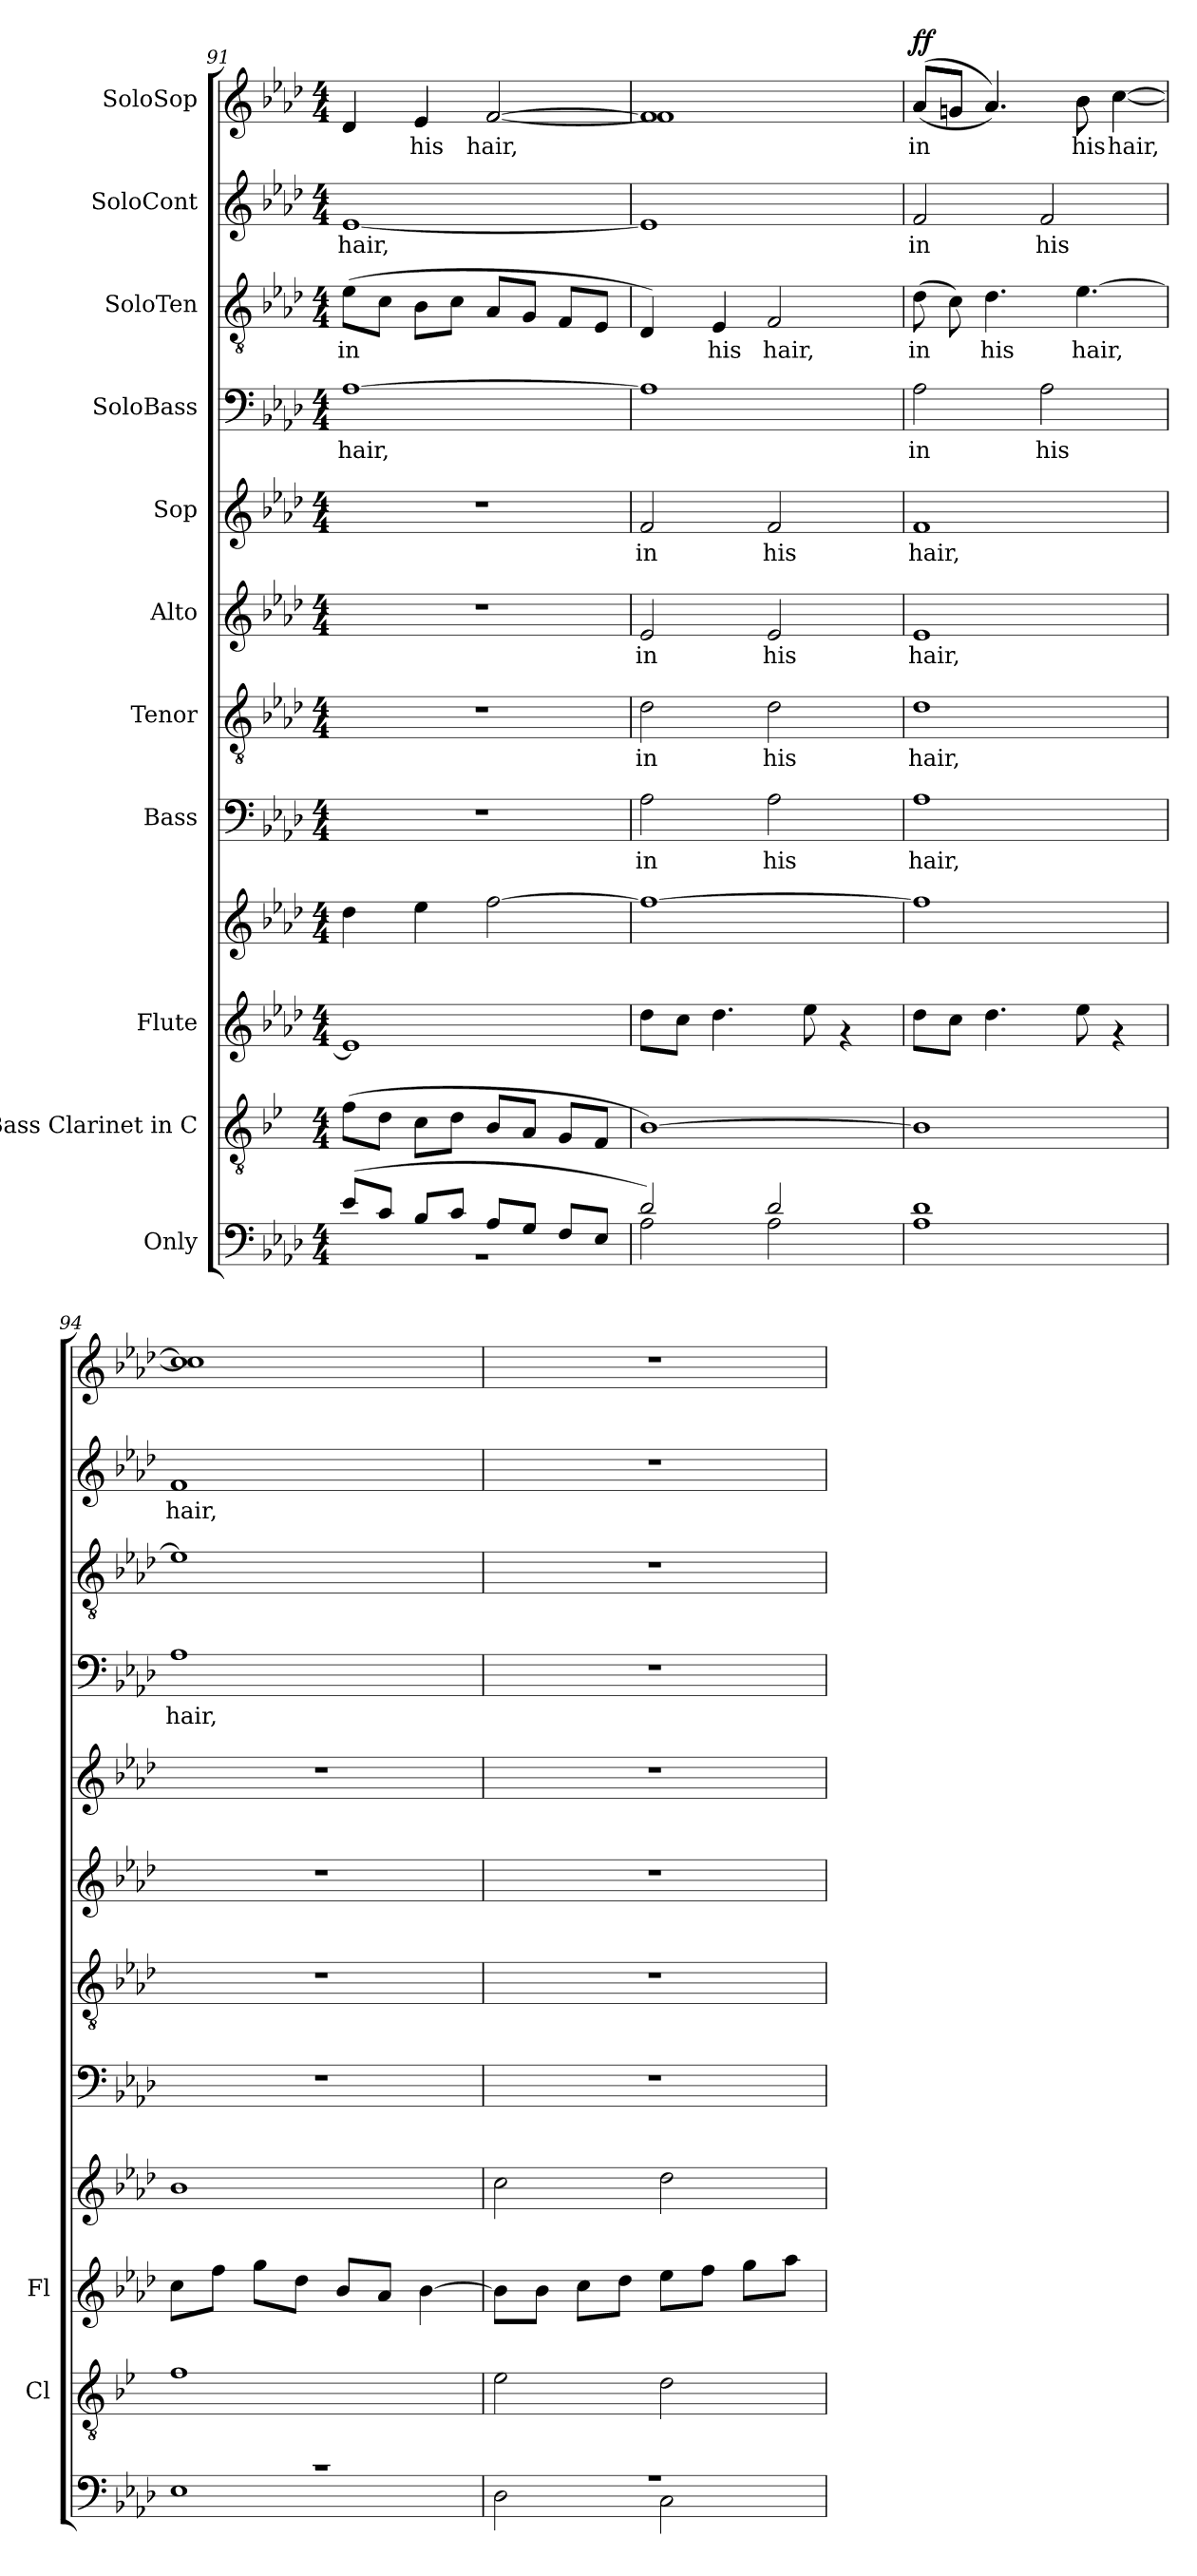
**kern	**kern	**kern	**kern	**kern	**text	**kern	**text	**kern	**text	**kern	**text	**kern	**text	**kern	**text	**kern	**text	**kern	**text	**dynam
*part11	*part10	*part9	*part9	*part8	*part8	*part7	*part7	*part6	*part6	*part5	*part5	*part4	*part4	*part3	*part3	*part2	*part2	*part1	*part1	*part1
*staff12	*staff11	*staff10	*staff9	*staff8	*staff8	*staff7	*staff7	*staff6	*staff6	*staff5	*staff5	*staff4	*staff4	*staff3	*staff3	*staff2	*staff2	*staff1	*staff1	*staff1
*I"Only	*I"Bass Clarinet in C	*I"Flute	*	*I"Bass	*	*I"Tenor	*	*I"Alto	*	*I"Sop	*	*I"SoloBass	*	*I"SoloTen	*	*I"SoloCont	*	*I"SoloSop	*	*
*	*I'Cl	*I'Fl	*	*	*	*	*	*	*	*	*	*	*	*	*	*	*	*	*	*
!!LO:PB:g=z
*clefF4	*clefGv2	*clefG2	*clefG2	*clefF4	*	*clefGv2	*	*clefG2	*	*clefG2	*	*clefF4	*	*clefGv2	*	*clefG2	*	*clefG2	*	*
*	*ITrd1c2	*	*	*	*	*	*	*	*	*	*	*	*	*	*	*	*	*	*	*
*k[b-e-a-d-]	*k[b-e-a-d-]	*k[b-e-a-d-]	*k[b-e-a-d-]	*k[b-e-a-d-]	*	*k[b-e-a-d-]	*	*k[b-e-a-d-]	*	*k[b-e-a-d-]	*	*k[b-e-a-d-]	*	*k[b-e-a-d-]	*	*k[b-e-a-d-]	*	*k[b-e-a-d-]	*	*
*A-:	*A-:	*A-:	*A-:	*A-:	*	*A-:	*	*A-:	*	*A-:	*	*A-:	*	*A-:	*	*A-:	*	*A-:	*	*
*M4/4	*M4/4	*M4/4	*M4/4	*M4/4	*	*M4/4	*	*M4/4	*	*M4/4	*	*M4/4	*	*M4/4	*	*M4/4	*	*M4/4	*	*
=91	=91	=91	=91	=91	=91	=91	=91	=91	=91	=91	=91	=91	=91	=91	=91	=91	=91	=91	=91	=91
*^	*	*	*	*	*	*	*	*	*	*	*	*	*	*	*	*	*	*	*	*
!	!	!	!	!	!	!	!	!	!	!	!	!	!	!LO:LY:b:cj	!	!LO:LY:b:cj	!	!LO:LY:b:cj	!	!LO:LY:b:cj	!
*	*	*	*	*	*	*	*	*	*	*	*	*	*	*	*	*	*	*	*^	*	*
(<8e-/L	1r	(>8e-\L	1e-]	4dd-\	1r	.	1r	.	1r	.	1r	.	[>1A-	hair,	(>8e-\L	in	[<1e-	hair,	4d-/	4d-/	.	.
!	!	!	!	!	!	!	!	!	!	!	!	!	!	!	!	!LO:LY:b:cj	!	!	!	!	!	!
8c/J	.	8c\J	.	.	.	.	.	.	.	.	.	.	.	.	8c\J	.	.	.	.	.	.	.
!	!	!	!	!	!	!	!	!	!	!	!	!	!	!	!	!LO:LY:b:cj	!	!	!	!	!LO:LY:b:cj	!
8B-/L	.	8B-\L	.	4ee-\	.	.	.	.	.	.	.	.	.	.	8B-\L	.	.	.	4e-/	4e-/	his	.
!	!	!	!	!	!	!	!	!	!	!	!	!	!	!	!	!LO:LY:b:cj	!	!	!	!	!	!
8c/J	.	8c\J	.	.	.	.	.	.	.	.	.	.	.	.	8c\J	.	.	.	.	.	.	.
!	!	!	!	!	!	!	!	!	!	!	!	!	!	!	!	!LO:LY:b:cj	!	!	!	!	!LO:LY:b:cj	!
8A-/L	.	8A-/L	.	[>2ff\	.	.	.	.	.	.	.	.	.	.	8A-/L	.	.	.	[<2f/	[<2f/	hair,	.
!	!	!	!	!	!	!	!	!	!	!	!	!	!	!	!	!LO:LY:b:cj	!	!	!	!	!	!
8G/J	.	8G/J	.	.	.	.	.	.	.	.	.	.	.	.	8G/J	.	.	.	.	.	.	.
!	!	!	!	!	!	!	!	!	!	!	!	!	!	!	!	!LO:LY:b:cj	!	!	!	!	!	!
8F/L	.	8F/L	.	.	.	.	.	.	.	.	.	.	.	.	8F/L	.	.	.	.	.	.	.
!	!	!	!	!	!	!	!	!	!	!	!	!	!	!	!	!LO:LY:b:cj	!	!	!	!	!	!
8E-/J	.	8E-/J	.	.	.	.	.	.	.	.	.	.	.	.	8E-/J	.	.	.	.	.	.	.
=92	=92	=92	=92	=92	=92	=92	=92	=92	=92	=92	=92	=92	=92	=92	=92	=92	=92	=92	=92	=92	=92	=92
!	!	!	!	!	!	!LO:LY:b	!	!LO:LY:b:cj	!	!LO:LY:b:cj	!	!LO:LY:b:cj	!	!	!	!LO:LY:b:cj	!	!	!	!	!	!
2d-/)	2A-\	[<1A-)	8dd-\L	1ff_>	2A-\	in	2d-\	in	2e-/	in	2f/	in	1A-]	.	4D-/)	.	1e-]	.	1f]	1f]	.	.
.	.	.	8cc\J	.	.	.	.	.	.	.	.	.	.	.	.	.	.	.	.	.	.	.
!	!	!	!	!	!	!	!	!	!	!	!	!	!	!	!	!LO:LY:b:cj	!	!	!	!	!	!
.	.	.	4.dd-\	.	.	.	.	.	.	.	.	.	.	.	4E-/	his	.	.	.	.	.	.
!	!	!	!	!	!	!LO:LY:b	!	!LO:LY:b:cj	!	!LO:LY:b:cj	!	!LO:LY:b:cj	!	!	!	!LO:LY:b:cj	!	!	!	!	!	!
2d-/	2A-\	.	.	.	2A-\	his	2d-\	his	2e-/	his	2f/	his	.	.	2F/	hair,	.	.	.	.	.	.
.	.	.	8ee-\	.	.	.	.	.	.	.	.	.	.	.	.	.	.	.	.	.	.	.
.	.	.	4rf	.	.	.	.	.	.	.	.	.	.	.	.	.	.	.	.	.	.	.
=93	=93	=93	=93	=93	=93	=93	=93	=93	=93	=93	=93	=93	=93	=93	=93	=93	=93	=93	=93	=93	=93	=93
!	!	!	!	!	!	!LO:LY:b	!	!LO:LY:b:cj	!	!LO:LY:b:cj	!	!LO:LY:b:cj	!	!LO:LY:b:cj	!	!LO:LY:b:cj	!	!LO:LY:b:cj	!	!	!LO:LY:b:cj	!LO:DY:b
!	!	!	!	!	!	!	!	!	!	!	!	!	!	!	!	!	!	!	!	!	!	!LO:DY:n=1:b
1d-	1A-	1A-]	8dd-\L	1ff]	1A-	hair,	1d-	hair,	1e-	hair,	1f	hair,	2A-\	in	(>8d-\	in	2f/	in	(<8a-/L	(<8a-/L	in	f f
!	!	!	!	!	!	!	!	!	!	!	!	!	!	!	!	!LO:LY:b:cj	!	!	!	!	!LO:LY:b:cj	!
.	.	.	8cc\J	.	.	.	.	.	.	.	.	.	.	.	8c\)	.	.	.	8gn/J	8gn/J	.	.
!	!	!	!	!	!	!	!	!	!	!	!	!	!	!	!	!LO:LY:b:cj	!	!	!	!	!LO:LY:b:cj	!
.	.	.	4.dd-\	.	.	.	.	.	.	.	.	.	.	.	4.d-\	his	.	.	4.a-/)	4.a-/)	.	.
!	!	!	!	!	!	!	!	!	!	!	!	!	!	!LO:LY:b:cj	!	!	!	!LO:LY:b:cj	!	!	!	!
.	.	.	.	.	.	.	.	.	.	.	.	.	2A-\	his	.	.	2f/	his	.	.	.	.
!	!	!	!	!	!	!	!	!	!	!	!	!	!	!	!	!LO:LY:b:cj	!	!	!	!	!LO:LY:b:cj	!
.	.	.	8ee-\	.	.	.	.	.	.	.	.	.	.	.	[>4.e-\	hair,	.	.	8b-\	8b-\	his	.
!	!	!	!	!	!	!	!	!	!	!	!	!	!	!	!	!	!	!	!	!	!LO:LY:b:cj	!
.	.	.	4rf	.	.	.	.	.	.	.	.	.	.	.	.	.	.	.	[>4cc\	[>4cc\	hair,	.
=94	=94	=94	=94	=94	=94	=94	=94	=94	=94	=94	=94	=94	=94	=94	=94	=94	=94	=94	=94	=94	=94	=94
!	!	!	!	!	!	!	!	!	!	!	!	!	!	!LO:LY:b:cj	!	!	!	!LO:LY:b:cj	!	!	!	!
1r	1E-	1e-	8cc\L	1b-	1r	.	1r	.	1r	.	1r	.	1A-	hair,	1e-]	.	1f	hair,	1cc]	1cc]	.	.
.	.	.	8ff\J	.	.	.	.	.	.	.	.	.	.	.	.	.	.	.	.	.	.	.
.	.	.	8gg\L	.	.	.	.	.	.	.	.	.	.	.	.	.	.	.	.	.	.	.
.	.	.	8dd-\J	.	.	.	.	.	.	.	.	.	.	.	.	.	.	.	.	.	.	.
.	.	.	8b-/L	.	.	.	.	.	.	.	.	.	.	.	.	.	.	.	.	.	.	.
.	.	.	8a-/J	.	.	.	.	.	.	.	.	.	.	.	.	.	.	.	.	.	.	.
.	.	.	[>4b-\	.	.	.	.	.	.	.	.	.	.	.	.	.	.	.	.	.	.	.
*	*	*	*	*	*	*	*	*	*	*	*	*	*	*	*	*	*	*	*v	*v	*	*
=95	=95	=95	=95	=95	=95	=95	=95	=95	=95	=95	=95	=95	=95	=95	=95	=95	=95	=95	=95	=95	=95
1r	2D-\	2d-\	8b-\L]	2cc\	1r	.	1r	.	1r	.	1r	.	1r	.	1r	.	1r	.	1r	.	.
.	.	.	8b-\J	.	.	.	.	.	.	.	.	.	.	.	.	.	.	.	.	.	.
.	.	.	8cc\L	.	.	.	.	.	.	.	.	.	.	.	.	.	.	.	.	.	.
.	.	.	8dd-\J	.	.	.	.	.	.	.	.	.	.	.	.	.	.	.	.	.	.
.	2C\	2c\	8ee-\L	2dd-\	.	.	.	.	.	.	.	.	.	.	.	.	.	.	.	.	.
.	.	.	8ff\J	.	.	.	.	.	.	.	.	.	.	.	.	.	.	.	.	.	.
.	.	.	8gg\L	.	.	.	.	.	.	.	.	.	.	.	.	.	.	.	.	.	.
.	.	.	8aa-\J	.	.	.	.	.	.	.	.	.	.	.	.	.	.	.	.	.	.
*v	*v	*	*	*	*	*	*	*	*	*	*	*	*	*	*	*	*	*	*	*	*
=	=	=	=	=	=	=	=	=	=	=	=	=	=	=	=	=	=	=	=	=
*-	*-	*-	*-	*-	*-	*-	*-	*-	*-	*-	*-	*-	*-	*-	*-	*-	*-	*-	*-	*-
